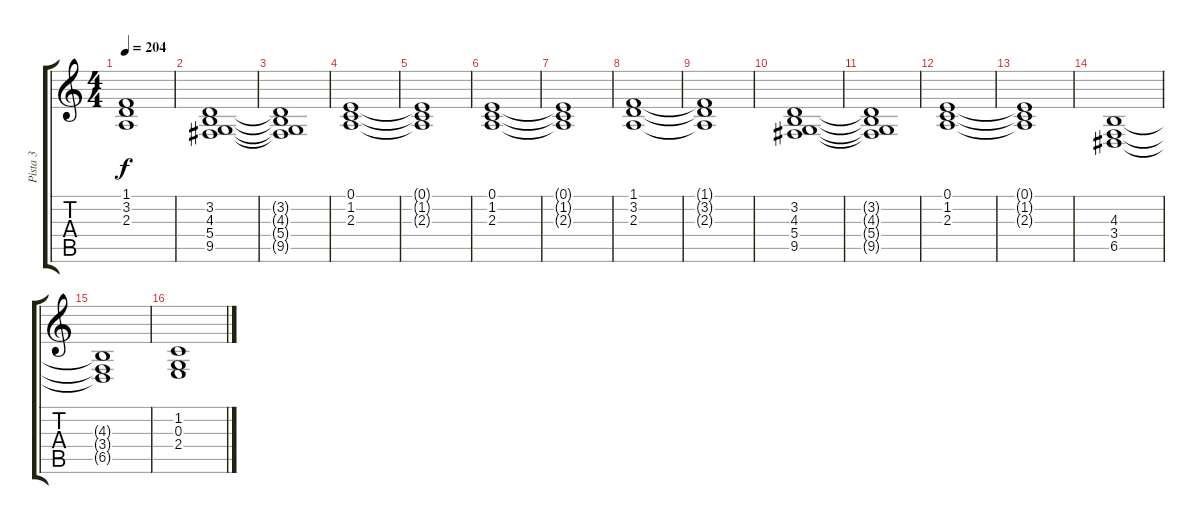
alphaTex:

\track ("Pista 3" "Pista 3") {instrument reedorgan}
\staff {score tabs}
\tuning (E4 B3 G3 D3 A2 E2) {hide}
\ts (4 4)
\tempo 204
\clef g2
\ks c
(1.1{t} 3.2{t} 2.3{t}).1{dy f} |
(3.2 4.3 5.4 9.5).1 |
(3.2{t} 4.3{t} 5.4{t} 9.5{t}).1 |
(0.1 1.2 2.3).1 |
(0.1{t} 1.2{t} 2.3{t}).1 |
(0.1 1.2 2.3).1 |
(0.1{t} 1.2{t} 2.3{t}).1 |
(1.1 3.2 2.3).1 |
(1.1{t} 3.2{t} 2.3{t}).1 |
(3.2 4.3 5.4 9.5).1 |
(3.2{t} 4.3{t} 5.4{t} 9.5{t}).1 |
(0.1 1.2 2.3).1 |
(0.1{t} 1.2{t} 2.3{t}).1 |
(4.3 3.4 6.5).1 |
(4.3{t} 3.4{t} 6.5{t}).1 |
(1.2 0.3 2.4).1
